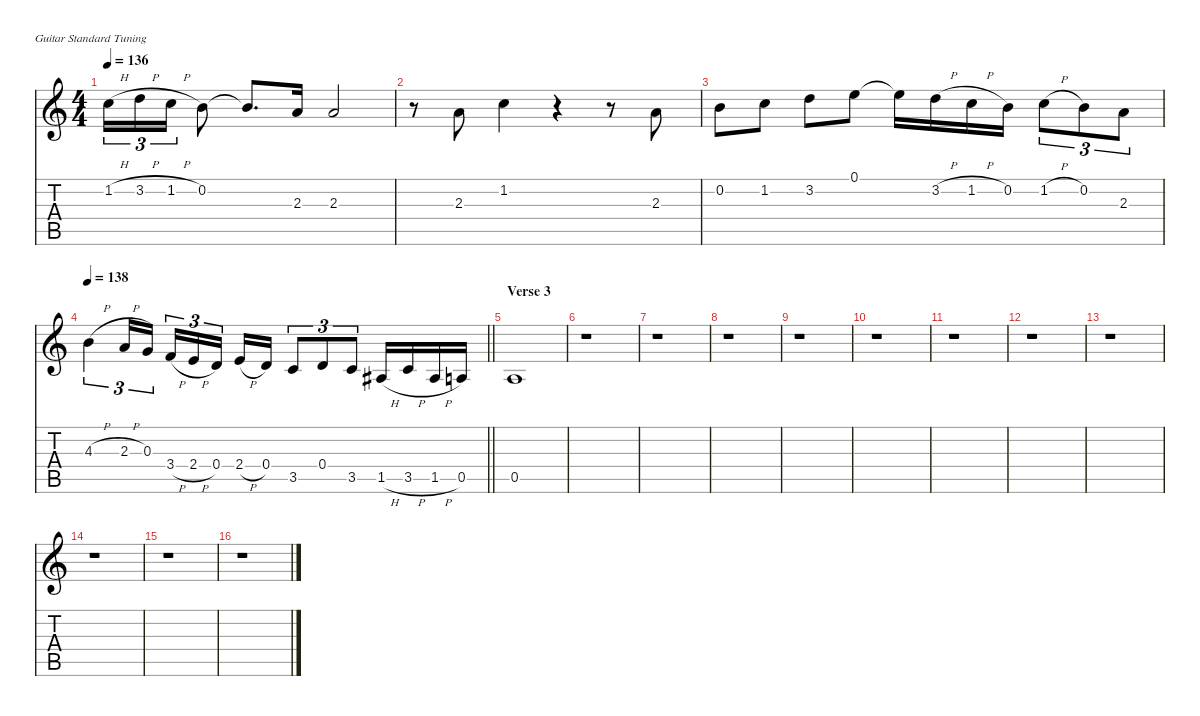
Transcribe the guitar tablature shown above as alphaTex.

\defaultSystemsLayout 4
\hideDynamics
\bracketExtendMode nobrackets
\singleTrackTrackNamePolicy hidden
\multiTrackTrackNamePolicy hidden
\firstSystemTrackNameMode fullname
\firstSystemTrackNameOrientation horizontal
\otherSystemsTrackNameOrientation horizontal
\track ("Page Ac Guitar Picked" "s.guit.") {instrument acousticguitarsteel}
\staff {score tabs}
\tuning (E4 B3 G3 D3 A2 E2)
\ts (4 4)
\tempo 136
\clef g2
\ks aminor
1.2{h}.16{tu (3 2) dy ff beam Down} 3.2{h}.16{tu (3 2) beam Down} 1.2{h}.16{tu (3 2) beam Down} 0.2.8{beam Down} 0.2{t}.8{d beam Up} 2.3.16{dy mp beam Up} 2.3.2{dy mf beam Up} |
r.8{beam Down} 2.3.8{dy fff beam Up} 1.2.4{beam Down} r.4{beam Down} r.8{beam Down} 2.3.8{dy ff beam Up} |
0.2.8{beam Down} 1.2.8{beam Down} 3.2.8{beam Down} 0.1.8{beam Down} 0.1{t}.16{beam Down} 3.2{h}.16{beam Down} 1.2{h}.16{beam Down} 0.2.16{beam Down} 1.2{h}.8{tu (3 2) beam Down} 0.2.8{tu (3 2) beam Down} 2.3.8{tu (3 2) beam Down} |
\tempo 138
\barLineRight lightlight
4.3{h}.4{tu (3 2) beam Down} 2.3{h}.16{tu (3 2) beam Up} 0.3.16{tu (3 2) beam Up} 3.4{h}.16{tu (3 2) beam Up} 2.4{h}.16{tu (3 2) beam Up} 0.4.16{tu (3 2) beam Up} 2.4{h}.16{beam Up} 0.4.16{beam Up} 3.5.8{tu (3 2) beam Up} 0.4.8{tu (3 2) beam Up} 3.5.8{tu (3 2) beam Up} 1.5{h acc #}.16{beam Up} 3.5{h}.16{beam Up} 1.5{h acc #}.16{beam Up} 0.5.16{beam Up} |
\section ("" "Verse 3")
0.5.1{beam Up} |
r.1{beam Down} |
r.1{beam Down} |
r.1{beam Down} |
r.1{beam Down} |
r.1{beam Down} |
r.1{beam Down} |
r.1{beam Down} |
r.1{beam Down} |
r.1{beam Down} |
r.1{beam Down} |
r.1{beam Down}
